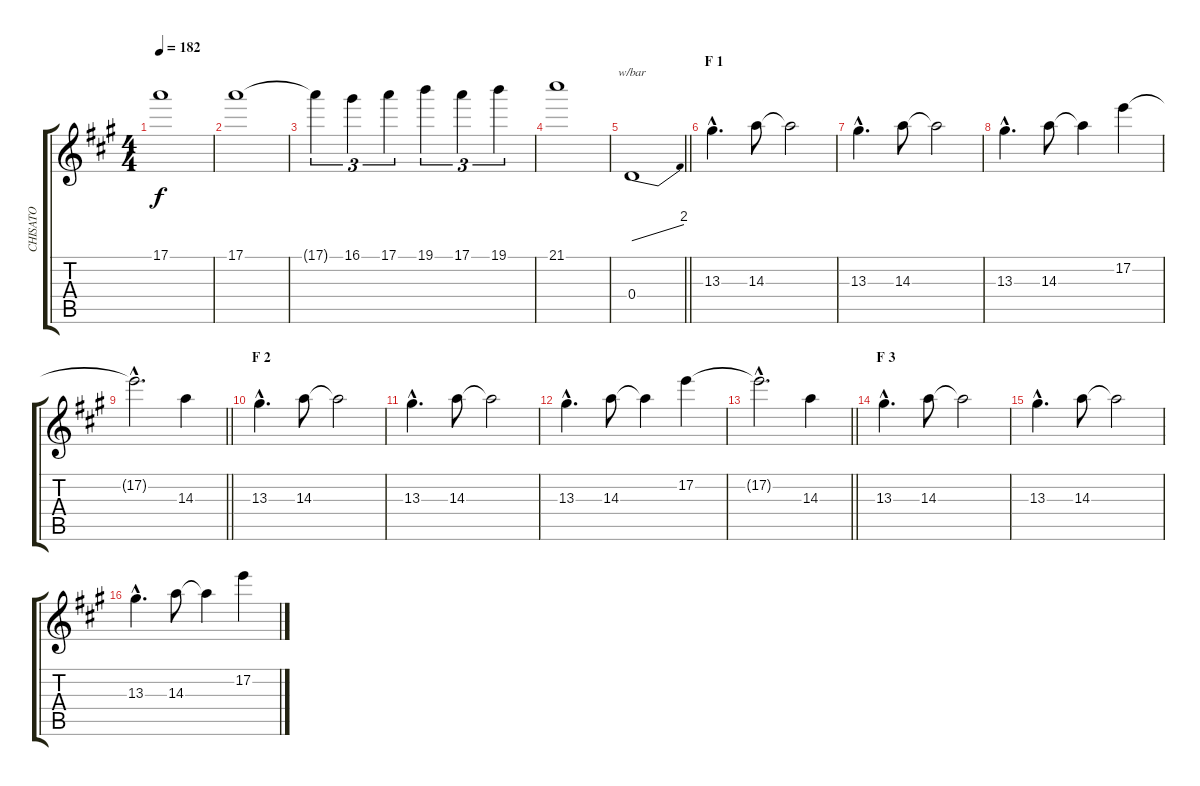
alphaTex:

\track ("CHISATO" "CHISATO") {instrument distortionguitar}
\staff {score tabs}
\tuning (E4 B3 G3 D3 A2 E2) {hide}
\ts (4 4)
\tempo 182
\clef g2
\ks a
17.1{t}.1{dy f} |
17.1.1 |
17.1{t}.4{tu (3 2)} 16.1.4{tu (3 2)} 17.1.4{tu (3 2)} 19.1.4{tu (3 2)} 17.1.4{tu (3 2)} 19.1.4{tu (3 2)} |
21.1.1 |
\barLineRight lightlight
0.4.1{tbe (dive default 0 0 60 8)} |
\section ("" "F 1")
13.3{hac}.4{d volume 12} 14.3.8 14.3{t}.2 |
13.3{hac}.4{d} 14.3.8 14.3{t}.2 |
13.3{hac}.4{d} 14.3.8 14.3{t}.4 17.2.4 |
\barLineRight lightlight
17.2{hac t}.2{d} 14.3.4 |
\section ("" "F 2")
13.3{hac}.4{d volume 12} 14.3.8 14.3{t}.2 |
13.3{hac}.4{d} 14.3.8 14.3{t}.2 |
13.3{hac}.4{d} 14.3.8 14.3{t}.4 17.2.4 |
\barLineRight lightlight
17.2{hac t}.2{d} 14.3.4 |
\section ("" "F 3")
13.3{hac}.4{d volume 12} 14.3.8 14.3{t}.2 |
13.3{hac}.4{d} 14.3.8 14.3{t}.2 |
13.3{hac}.4{d} 14.3.8 14.3{t}.4 17.2.4
